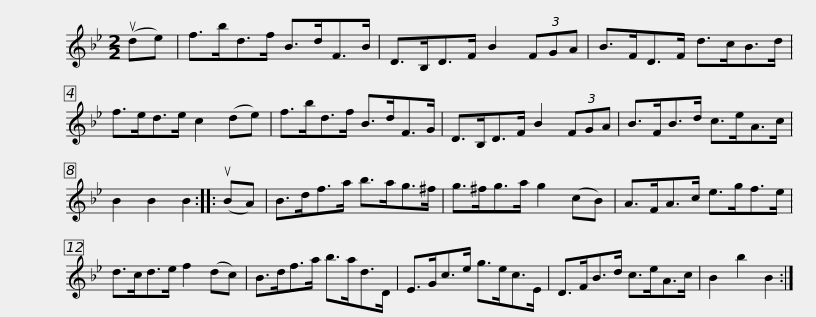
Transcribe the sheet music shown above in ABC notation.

X:1
L:1/8
M:2/2
I:linebreak $
K:Bb
V:1 treble
V:1
 (ude) | f>bd>f B>dF>B | D>B,D>F B2 (3FGA | B>FD>F d>cB>d | f>ed>e c2 (de) |$ %5
 f>bd>f B>dF>G | D>B,D>F B2 (3FGA | B>FB>d c>eA>c | B2 B2 B2 :: (uBA) |$ %10
 B>df>a b>ag>^f | g>^fg>a g2 (cB) | A>FA>c e>gf>e | d>cd>e f2 (dc) |$ B>df>a b>ad>D | %15
 E>Gc>e g>ec>E | D>FB>d c>eA>c | B2 b2 B2 :| %18
